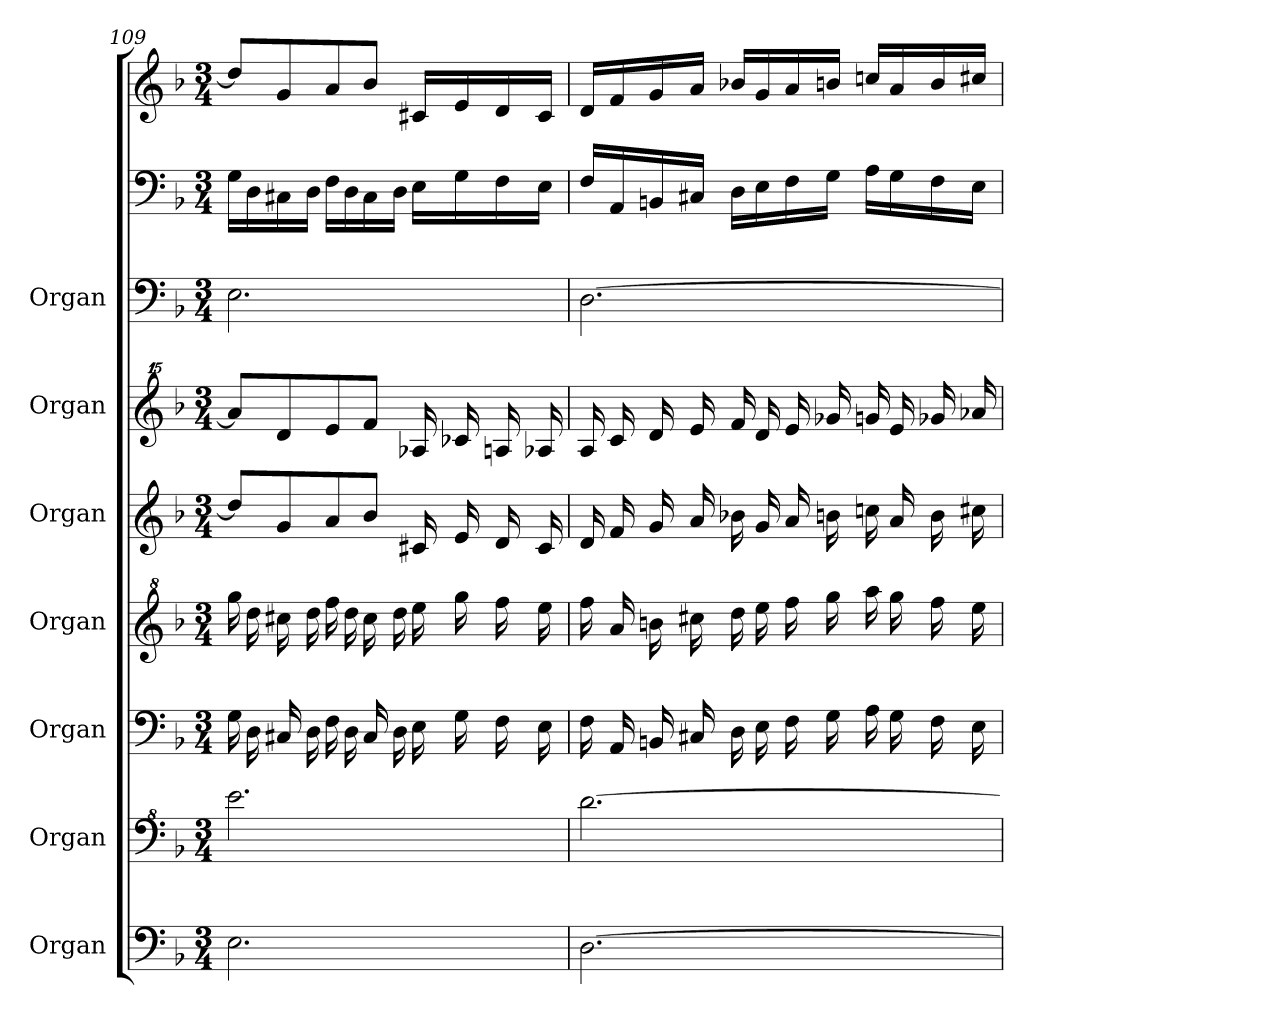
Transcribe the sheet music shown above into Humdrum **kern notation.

**kern	**kern	**kern	**kern	**kern	**kern	**kern	**kern	**kern
*part7	*part6	*part5	*part4	*part3	*part2	*part1	*part1	*part1
*staff9	*staff8	*staff7	*staff6	*staff5	*staff4	*staff3	*staff2	*staff1
*I"Organ	*I"Organ	*I"Organ	*I"Organ	*I"Organ	*I"Organ	*I"Organ	*	*
*	*I'Org.	*	*	*	*	*	*	*
*clefF4	*clefF^4	*clefF4	*clefG^2	*clefG2	*clefG^^2	*clefF4	*clefF4	*clefG2
*k[b-]	*k[b-]	*k[b-]	*k[b-]	*k[b-]	*k[b-]	*k[b-]	*k[b-]	*k[b-]
*M3/4	*M3/4	*M3/4	*M3/4	*M3/4	*M3/4	*M3/4	*M3/4	*M3/4
=109	=109	=109	=109	=109	=109	=109	=109	=109
2.E\	2.ee\	16G\	16ggg\	8dd\L]	8aaa/L]	2.E\	16G\LL	8dd/L]
.	.	16D\	16ddd\	.	.	.	16D\	.
.	.	16C#X/	16ccc#X\	8g/	8ddd/	.	16C#X\	8g/
.	.	16D\	16ddd\	.	.	.	16D\JJ	.
.	.	16F\	16fff\	8a/	8eee/	.	16F\LL	8a/
.	.	16D\	16ddd\	.	.	.	16D\	.
.	.	16C#/	16ccc#\	8b-\J	8fff/J	.	16C#\	8b-/J
.	.	16D\	16ddd\	.	.	.	16D\JJ	.
.	.	16E\	16eee\	16c#X/	16aa-X/	.	16E\LL	16c#X/LL
.	.	16G\	16ggg\	16e/	16ccc-X/	.	16G\	16e/
.	.	16F\	16fff\	16d/	16aan/	.	16F\	16d/
.	.	16E\	16eee\	16c#/	16aa-X/	.	16E\JJ	16c#/JJ
=110	=110	=110	=110	=110	=110	=110	=110	=110
[2.D\	[2.dd\	16F\	16fff\	16d/	16aa/	[2.D\	16F/LL	16d/LL
.	.	16AA/	16aa/	16f/	16ccc/	.	16AA/	16f/
.	.	16BBn/	16bbn\	16g/	16ddd/	.	16BBn/	16g/
.	.	16C#X/	16ccc#X\	16a/	16eee/	.	16C#X/JJ	16a/JJ
.	.	16D\	16ddd\	16b-X\	16fff/	.	16D\LL	16b-X/LL
.	.	16E\	16eee\	16g/	16ddd/	.	16E\	16g/
.	.	16F\	16fff\	16a/	16eee/	.	16F\	16a/
.	.	16G\	16ggg\	16bn\	16ggg-X/	.	16G\JJ	16bn/JJ
.	.	16A\	16aaa\	16ccn\	16gggn/	.	16A\LL	16ccn/LL
.	.	16G\	16ggg\	16a/	16eee/	.	16G\	16a/
.	.	16F\	16fff\	16b\	16ggg-X/	.	16F\	16b/
.	.	16E\	16eee\	16cc#X\	16aaa-X/	.	16E\JJ	16cc#X/JJ
=	=	=	=	=	=	=	=	=
*-	*-	*-	*-	*-	*-	*-	*-	*-
